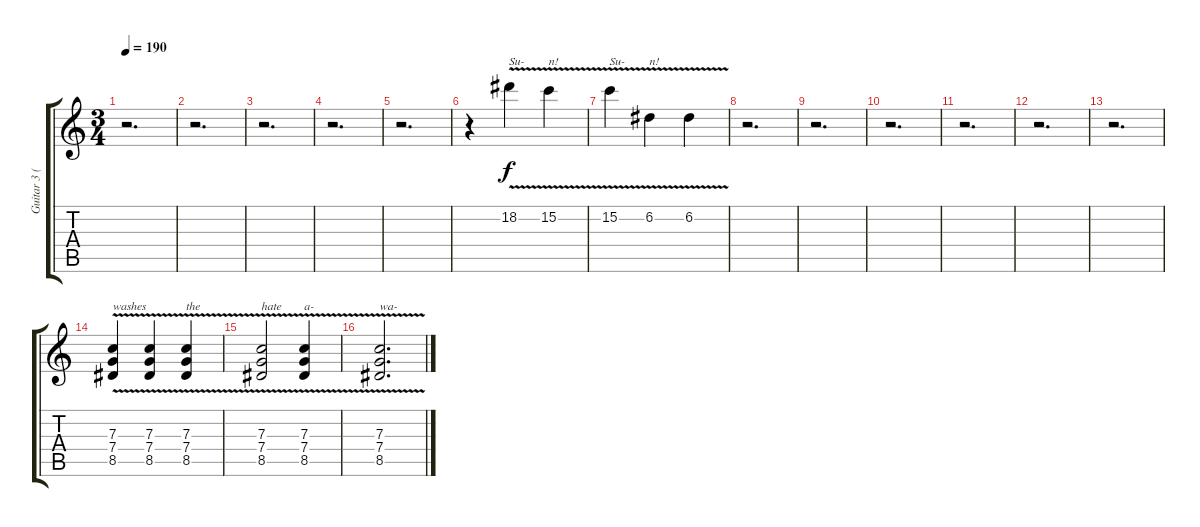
\track ("Guitar 3 (Studio/Backing)" "Guitar 3 (") {instrument distortionguitar}
\staff {score tabs}
\tuning (D4 A3 F3 C3 G2 C2) {hide}
\ts (3 4)
\tempo 190
\clef g2
\ks c
r.2{d dy f} |
r.2{d} |
r.2{d} |
r.2{d} |
r.2{d} |
r.4 18.2{v}.4{txt "Su-"} 15.2{v}.4{txt "n!"} |
15.2{v}.4{txt "Su-"} 6.2{v}.4{txt "n!"} 6.2{v}.4 |
r.2{d} |
r.2{d} |
r.2{d} |
r.2{d} |
r.2{d} |
r.2{d} |
(7.3{v} 7.4{v} 8.5{v}).4{txt "washes"} (7.3{v} 7.4{v} 8.5{v}).4 (7.3{v} 7.4{v} 8.5{v}).4{txt "the"} |
(7.3{v} 7.4{v} 8.5{v}).2{txt "hate"} (7.3{v} 7.4{v} 8.5{v}).4{txt "a-"} |
(7.3{v} 7.4{v} 8.5{v}).2{d txt "wa-"}
